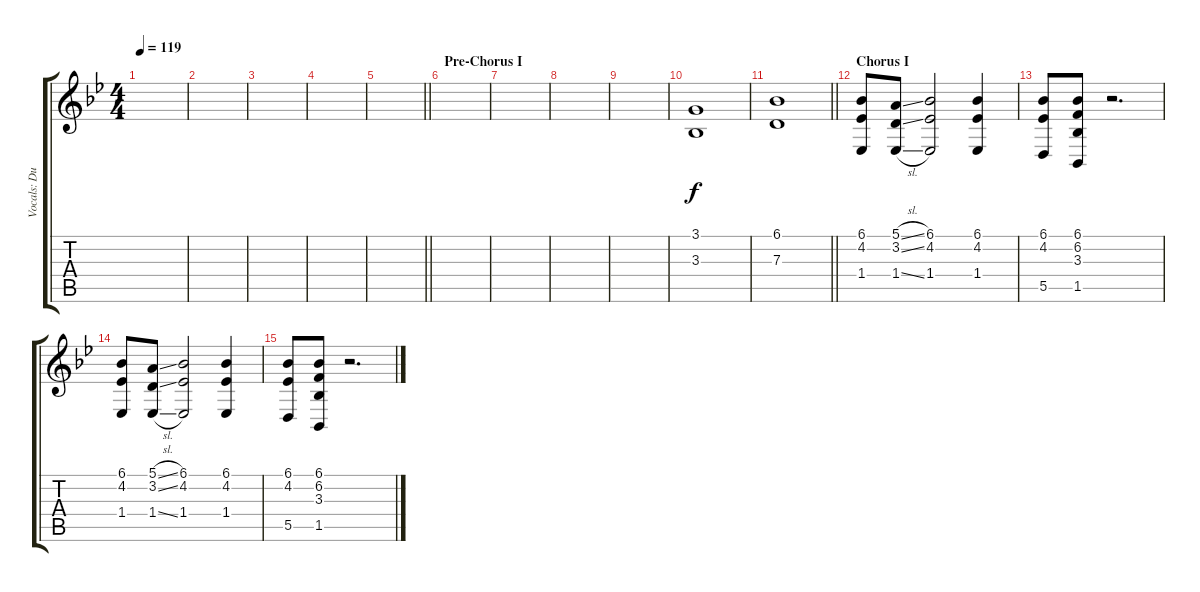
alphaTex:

\track ("Vocals: Dusty" "Vocals: Du") {instrument choiraahs}
\staff {score tabs}
\tuning (E4 B3 G3 D3 A2 E2) {hide}
\ts (4 4)
\tempo 119
\clef g2
\ks bb
|
|
|
|
\barLineRight lightlight
|
\section ("" "Pre-Chorus I")
|
|
|
|
(3.1 3.3).1{instrument choiraahs} |
\barLineRight lightlight
(6.1 7.3).1 |
\section ("" "Chorus I")
(6.1 4.2 1.4).8 (5.1{sl} 3.2{sl} 1.4{sl}).8 (6.1 4.2 1.4).2 (6.1 4.2 1.4).4 |
(6.1 4.2 5.5).8 (6.1 6.2 3.3 1.5).8 r.2{d} |
(6.1 4.2 1.4).8 (5.1{sl} 3.2{sl} 1.4{sl}).8 (6.1 4.2 1.4).2 (6.1 4.2 1.4).4 |
(6.1 4.2 5.5).8 (6.1 6.2 3.3 1.5).8 r.2{d}
